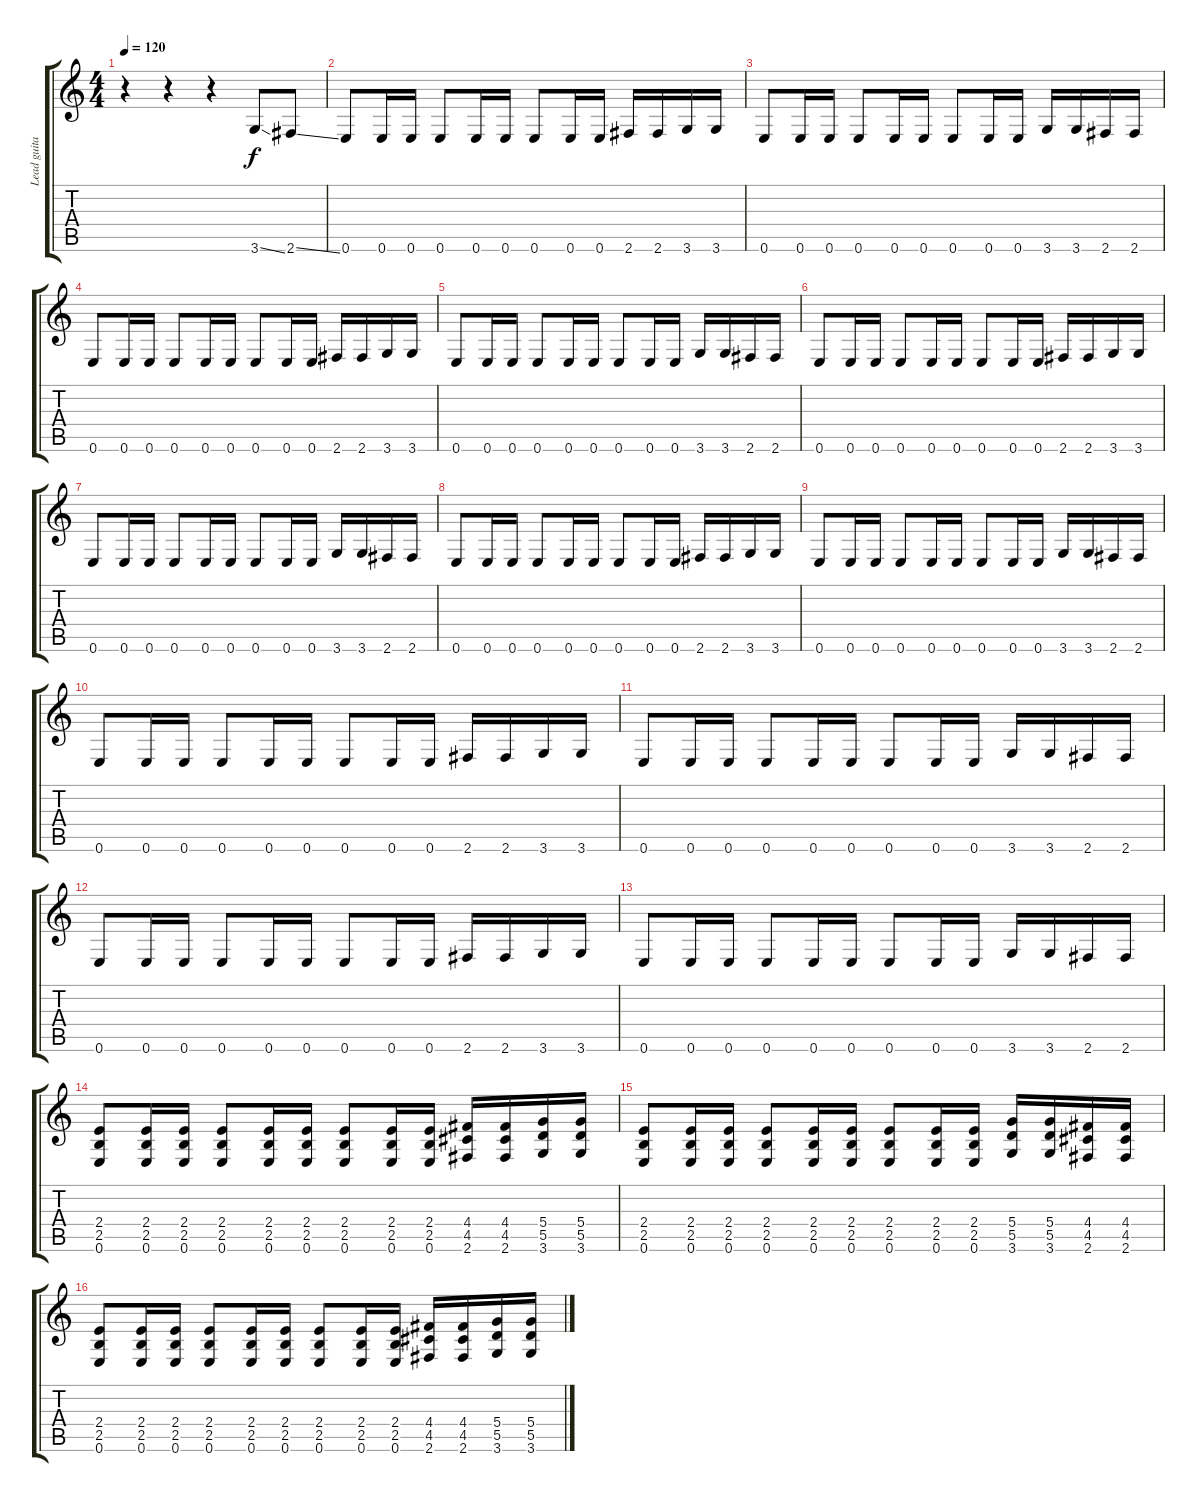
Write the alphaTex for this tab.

\track ("Lead guitar" "Lead guita") {instrument distortionguitar}
\staff {score tabs}
\tuning (E4 B3 G3 D3 A2 E2) {hide}
\ts (4 4)
\tempo 120
\clef g2
\ks c
r.4{dy f instrument distortionguitar} r.4 r.4 3.6{ss}.8 2.6{ss}.8 |
0.6.8 0.6.16 0.6.16 0.6.8 0.6.16 0.6.16 0.6.8 0.6.16 0.6.16 2.6.16 2.6.16 3.6.16 3.6.16 |
0.6.8 0.6.16 0.6.16 0.6.8 0.6.16 0.6.16 0.6.8 0.6.16 0.6.16 3.6.16 3.6.16 2.6.16 2.6.16 |
0.6.8 0.6.16 0.6.16 0.6.8 0.6.16 0.6.16 0.6.8 0.6.16 0.6.16 2.6.16 2.6.16 3.6.16 3.6.16 |
0.6.8 0.6.16 0.6.16 0.6.8 0.6.16 0.6.16 0.6.8 0.6.16 0.6.16 3.6.16 3.6.16 2.6.16 2.6.16 |
0.6.8 0.6.16 0.6.16 0.6.8 0.6.16 0.6.16 0.6.8 0.6.16 0.6.16 2.6.16 2.6.16 3.6.16 3.6.16 |
0.6.8 0.6.16 0.6.16 0.6.8 0.6.16 0.6.16 0.6.8 0.6.16 0.6.16 3.6.16 3.6.16 2.6.16 2.6.16 |
0.6.8 0.6.16 0.6.16 0.6.8 0.6.16 0.6.16 0.6.8 0.6.16 0.6.16 2.6.16 2.6.16 3.6.16 3.6.16 |
0.6.8 0.6.16 0.6.16 0.6.8 0.6.16 0.6.16 0.6.8 0.6.16 0.6.16 3.6.16 3.6.16 2.6.16 2.6.16 |
0.6.8 0.6.16 0.6.16 0.6.8 0.6.16 0.6.16 0.6.8 0.6.16 0.6.16 2.6.16 2.6.16 3.6.16 3.6.16 |
0.6.8 0.6.16 0.6.16 0.6.8 0.6.16 0.6.16 0.6.8 0.6.16 0.6.16 3.6.16 3.6.16 2.6.16 2.6.16 |
0.6.8 0.6.16 0.6.16 0.6.8 0.6.16 0.6.16 0.6.8 0.6.16 0.6.16 2.6.16 2.6.16 3.6.16 3.6.16 |
0.6.8 0.6.16 0.6.16 0.6.8 0.6.16 0.6.16 0.6.8 0.6.16 0.6.16 3.6.16 3.6.16 2.6.16 2.6.16 |
(2.4 2.5 0.6).8 (2.4 2.5 0.6).16 (2.4 2.5 0.6).16 (2.4 2.5 0.6).8 (2.4 2.5 0.6).16 (2.4 2.5 0.6).16 (2.4 2.5 0.6).8 (2.4 2.5 0.6).16 (2.4 2.5 0.6).16 (4.4 4.5 2.6).16 (4.4 4.5 2.6).16 (5.4 5.5 3.6).16 (5.4 5.5 3.6).16 |
(2.4 2.5 0.6).8 (2.4 2.5 0.6).16 (2.4 2.5 0.6).16 (2.4 2.5 0.6).8 (2.4 2.5 0.6).16 (2.4 2.5 0.6).16 (2.4 2.5 0.6).8 (2.4 2.5 0.6).16 (2.4 2.5 0.6).16 (5.4 5.5 3.6).16 (5.4 5.5 3.6).16 (4.4 4.5 2.6).16 (4.4 4.5 2.6).16 |
(2.4 2.5 0.6).8 (2.4 2.5 0.6).16 (2.4 2.5 0.6).16 (2.4 2.5 0.6).8 (2.4 2.5 0.6).16 (2.4 2.5 0.6).16 (2.4 2.5 0.6).8 (2.4 2.5 0.6).16 (2.4 2.5 0.6).16 (4.4 4.5 2.6).16 (4.4 4.5 2.6).16 (5.4 5.5 3.6).16 (5.4 5.5 3.6).16
